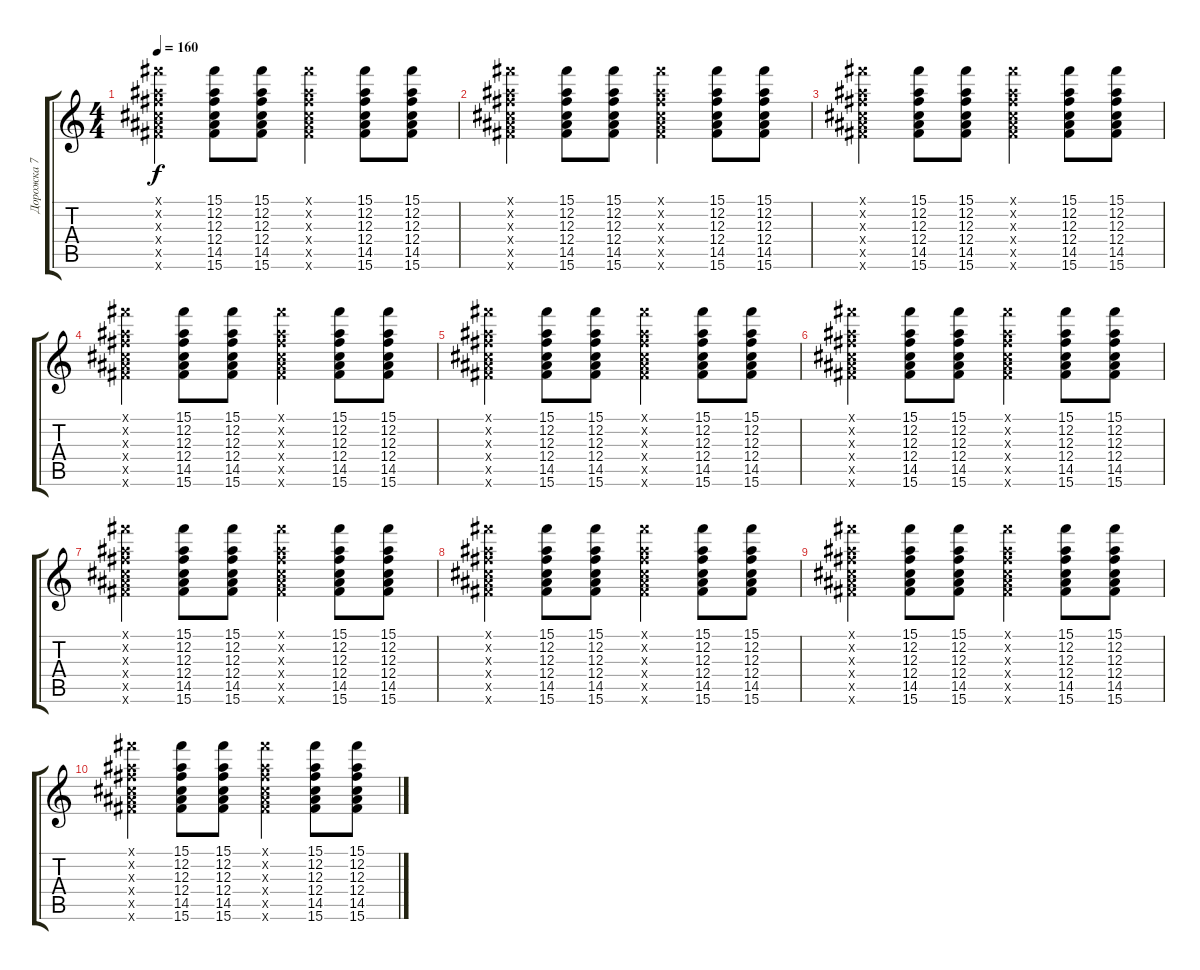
\track ("Дорожка 7" "Дорожка 7") {instrument acousticguitarsteel}
\staff {score tabs}
\tuning (Eb4 Bb3 Gb3 Db3 Ab2 Eb2) {hide}
\ts (4 4)
\tempo 160
\clef g2
\ks c
(15.1{x} 12.2{x} 12.3{x} 12.4{x} 14.5{x} 15.6{x}).4{dy f} (15.1 12.2 12.3 12.4 14.5 15.6).8 (15.1 12.2 12.3 12.4 14.5 15.6).8 (15.1{x} 12.2{x} 12.3{x} 12.4{x} 14.5{x} 15.6{x}).4 (15.1 12.2 12.3 12.4 14.5 15.6).8 (15.1 12.2 12.3 12.4 14.5 15.6).8 |
(15.1{x} 12.2{x} 12.3{x} 12.4{x} 14.5{x} 15.6{x}).4 (15.1 12.2 12.3 12.4 14.5 15.6).8 (15.1 12.2 12.3 12.4 14.5 15.6).8 (15.1{x} 12.2{x} 12.3{x} 12.4{x} 14.5{x} 15.6{x}).4 (15.1 12.2 12.3 12.4 14.5 15.6).8 (15.1 12.2 12.3 12.4 14.5 15.6).8 |
(15.1{x} 12.2{x} 12.3{x} 12.4{x} 14.5{x} 15.6{x}).4 (15.1 12.2 12.3 12.4 14.5 15.6).8 (15.1 12.2 12.3 12.4 14.5 15.6).8 (15.1{x} 12.2{x} 12.3{x} 12.4{x} 14.5{x} 15.6{x}).4 (15.1 12.2 12.3 12.4 14.5 15.6).8 (15.1 12.2 12.3 12.4 14.5 15.6).8 |
(15.1{x} 12.2{x} 12.3{x} 12.4{x} 14.5{x} 15.6{x}).4 (15.1 12.2 12.3 12.4 14.5 15.6).8 (15.1 12.2 12.3 12.4 14.5 15.6).8 (15.1{x} 12.2{x} 12.3{x} 12.4{x} 14.5{x} 15.6{x}).4 (15.1 12.2 12.3 12.4 14.5 15.6).8 (15.1 12.2 12.3 12.4 14.5 15.6).8 |
(15.1{x} 12.2{x} 12.3{x} 12.4{x} 14.5{x} 15.6{x}).4 (15.1 12.2 12.3 12.4 14.5 15.6).8 (15.1 12.2 12.3 12.4 14.5 15.6).8 (15.1{x} 12.2{x} 12.3{x} 12.4{x} 14.5{x} 15.6{x}).4 (15.1 12.2 12.3 12.4 14.5 15.6).8 (15.1 12.2 12.3 12.4 14.5 15.6).8 |
(15.1{x} 12.2{x} 12.3{x} 12.4{x} 14.5{x} 15.6{x}).4 (15.1 12.2 12.3 12.4 14.5 15.6).8 (15.1 12.2 12.3 12.4 14.5 15.6).8 (15.1{x} 12.2{x} 12.3{x} 12.4{x} 14.5{x} 15.6{x}).4 (15.1 12.2 12.3 12.4 14.5 15.6).8 (15.1 12.2 12.3 12.4 14.5 15.6).8 |
(15.1{x} 12.2{x} 12.3{x} 12.4{x} 14.5{x} 15.6{x}).4 (15.1 12.2 12.3 12.4 14.5 15.6).8 (15.1 12.2 12.3 12.4 14.5 15.6).8 (15.1{x} 12.2{x} 12.3{x} 12.4{x} 14.5{x} 15.6{x}).4 (15.1 12.2 12.3 12.4 14.5 15.6).8 (15.1 12.2 12.3 12.4 14.5 15.6).8 |
(15.1{x} 12.2{x} 12.3{x} 12.4{x} 14.5{x} 15.6{x}).4 (15.1 12.2 12.3 12.4 14.5 15.6).8 (15.1 12.2 12.3 12.4 14.5 15.6).8 (15.1{x} 12.2{x} 12.3{x} 12.4{x} 14.5{x} 15.6{x}).4 (15.1 12.2 12.3 12.4 14.5 15.6).8 (15.1 12.2 12.3 12.4 14.5 15.6).8 |
(15.1{x} 12.2{x} 12.3{x} 12.4{x} 14.5{x} 15.6{x}).4 (15.1 12.2 12.3 12.4 14.5 15.6).8 (15.1 12.2 12.3 12.4 14.5 15.6).8 (15.1{x} 12.2{x} 12.3{x} 12.4{x} 14.5{x} 15.6{x}).4 (15.1 12.2 12.3 12.4 14.5 15.6).8 (15.1 12.2 12.3 12.4 14.5 15.6).8 |
(15.1{x} 12.2{x} 12.3{x} 12.4{x} 14.5{x} 15.6{x}).4 (15.1 12.2 12.3 12.4 14.5 15.6).8 (15.1 12.2 12.3 12.4 14.5 15.6).8 (15.1{x} 12.2{x} 12.3{x} 12.4{x} 14.5{x} 15.6{x}).4 (15.1 12.2 12.3 12.4 14.5 15.6).8 (15.1 12.2 12.3 12.4 14.5 15.6).8
